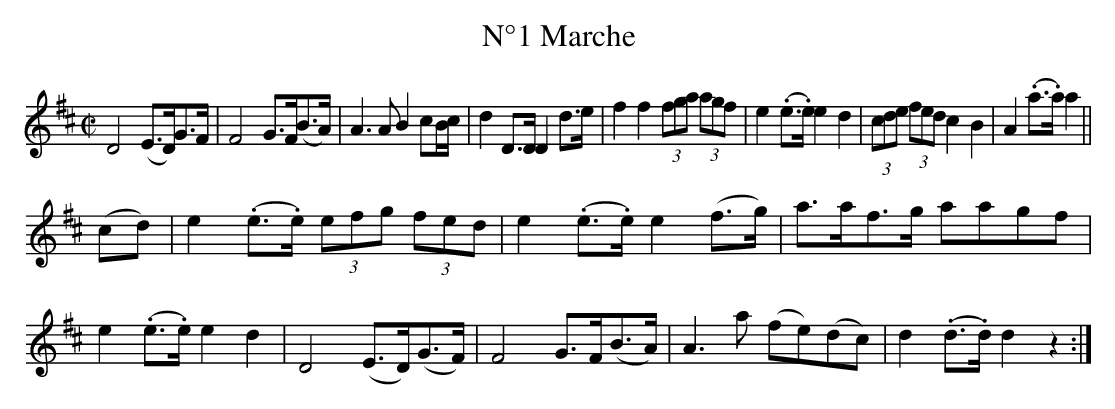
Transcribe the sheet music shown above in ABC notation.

X:1
T:N°1 Marche
M:C|
K:Dmaj
L:1/8
D4 (E>D)G>F|F4 G>F(B>A)|A3A B2 cB/2c/2|d2 D>D D2 d>e|f2 f2 (3fga (3agf|e2 (.e>.e) e2 d2|(3cde (3fed c2 B2|A2 (.a>.a)a2||
(cd)|e2 (.e>.e) (3efg (3fed|e2 (.e>.e) e2 (f>g)|a>af>g aagf|e2 (.e>.e) e2 d2|D4 (E>D)(G>F)|F4 G>F(B>A)|A3 a (fe)(dc)|d2 (.d>.d) d2 z2:|]
